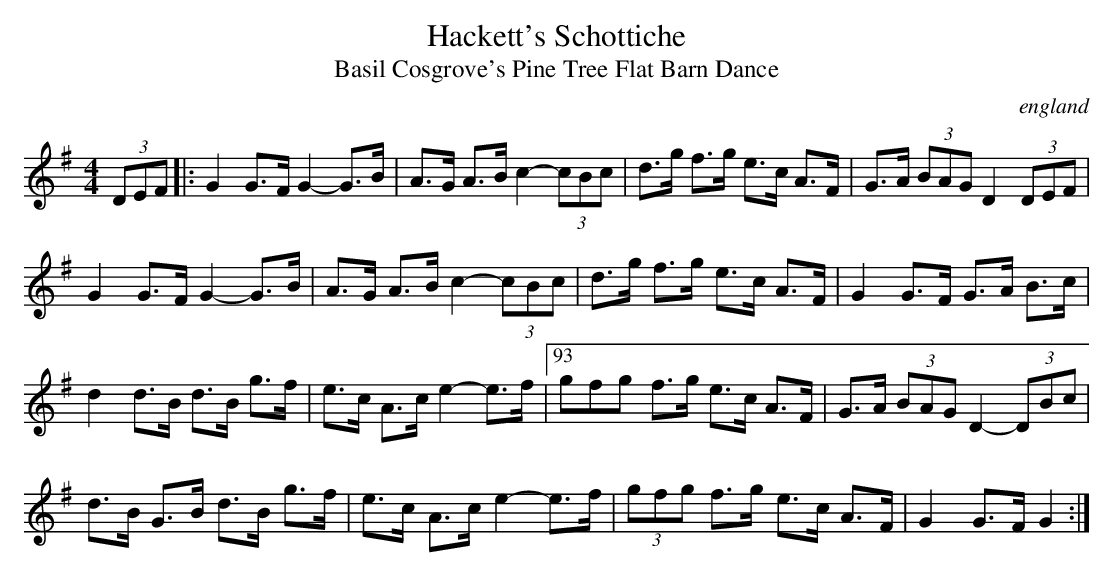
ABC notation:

X:1
T:Hackett's Schottiche
T:Basil Cosgrove's Pine Tree Flat Barn Dance
O:england
M:4/4
L:1/8
K:G
(3DEF|:G2 G>F G2- G>B|A>G A>B c2- (3cBc|d>g f>g e>c A>F|G>A (3BAG D2 (3DEF|
G2 G>F G2- G>B|A>G A>B c2- (3cBc|d>g f>g e>c A>F|G2 G>F G>A B>c|
d2 d>B d>B g>f|e>c A>c e2- e>f|93gfg f>g e>c A>F|G>A (3BAG D2- (3DBc|
d>B G>B d>B g>f|e>c A>c e2- e>f|(3gfg f>g e>c A>F|G2 G>F G2:|
